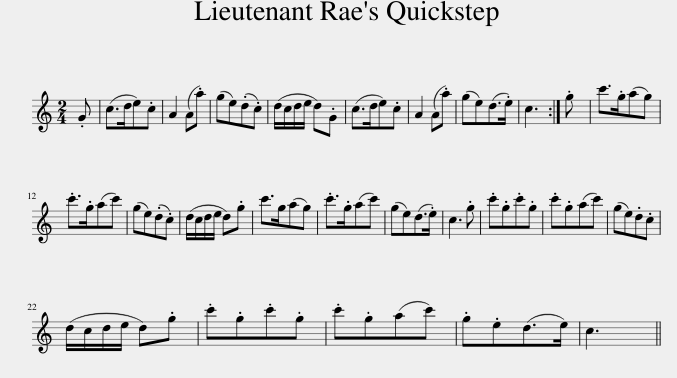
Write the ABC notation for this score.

X:1
L:1/8
M:2/4
I:linebreak $
K:C
V:1 treble
V:1
 .G | (c>de).c | A2 (A.a) | (ge)(.d.c) | (d/c/d/e/ d).G | %5
 (c>de).c | A2 (A.a) | (ge)(d>.e) | c3 :| .g | %10
 c'>.g(ag) |$ .c'>.g(ac') | (ge)(.d.c) | (d/c/d/e/ d).g | c'>g(ag) | %15
 .c'>.g(ac') | (ge)(d>.e) | c3 .g | .c'.g.c'.g | .c'.g(ac') | %20
 (ge).d.c |$ (d/c/d/e/ d).g | .c'.g.c'.g | .c'.g(ac') | .g.e(d>e) | %25
 c3 || %26
